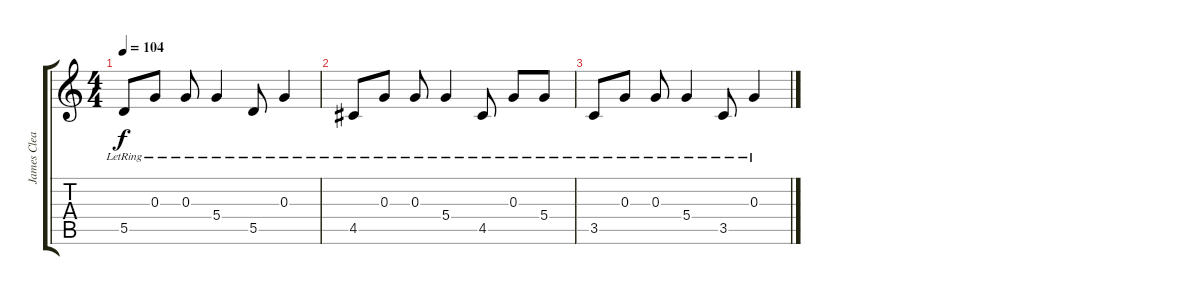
\track ("James Clean" "James Clea") {instrument electricguitarclean}
\staff {score tabs}
\tuning (E4 B3 G3 D3 A2 E2) {hide}
\ts (4 4)
\tempo 104
\clef g2
\ks c
5.5{lr}.8{dy f} 0.3{lr}.8 0.3{lr}.8 5.4{lr}.4 5.5{lr}.8 0.3{lr}.4 |
4.5{lr}.8 0.3{lr}.8 0.3{lr}.8 5.4{lr}.4 4.5{lr}.8 0.3{lr}.8 5.4{lr}.8 |
3.5{lr}.8 0.3{lr}.8 0.3{lr}.8 5.4{lr}.4 3.5{lr}.8 0.3{lr}.4
